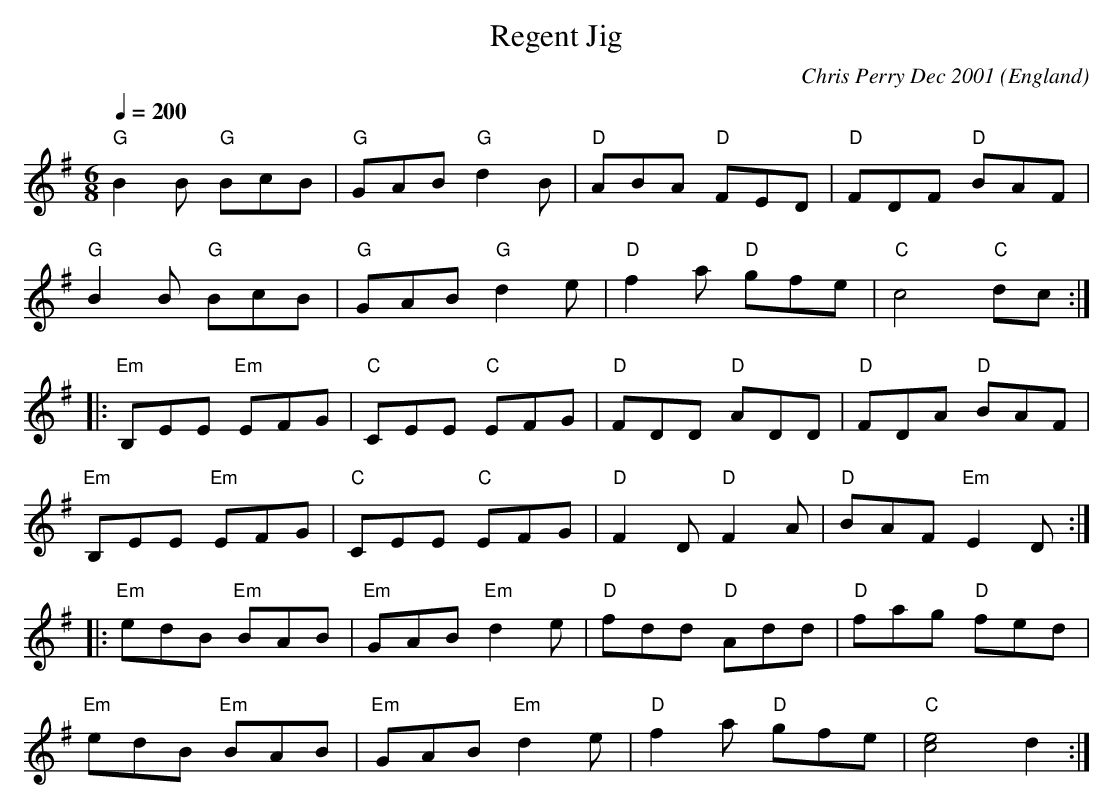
X:1
T:Regent Jig
C:Chris Perry Dec 2001
L:1/8
M:6/8
O:England
Q:1/4=200
K:G major
"G"B2B"G" BcB |"G"GAB "G"d2B|"D"ABA "D"FED |"D"FDF "D"BAF |
"G"B2 B"G" BcB |"G"GAB "G"d2e|"D"f2a "D"gfe |"C"c4"C"dc :|
|:"Em"B,EE "Em"EFG |"C"CEE "C"EFG |"D"FDD "D"ADD |"D"FDA "D"BAF |
"Em"B,EE "Em"EFG |"C"CEE "C"EFG |"D"F2D"D"F2A|"D"BAF "Em"E2D:|
|: "Em"edB "Em"BAB |"Em"GAB "Em"d2e|"D"fdd "D"Add |"D"fag "D"fed |
"Em"edB "Em"BAB |"Em"GAB "Em"d2e|"D"f2a "D"gfe |"C"[c4e4] d2:|
